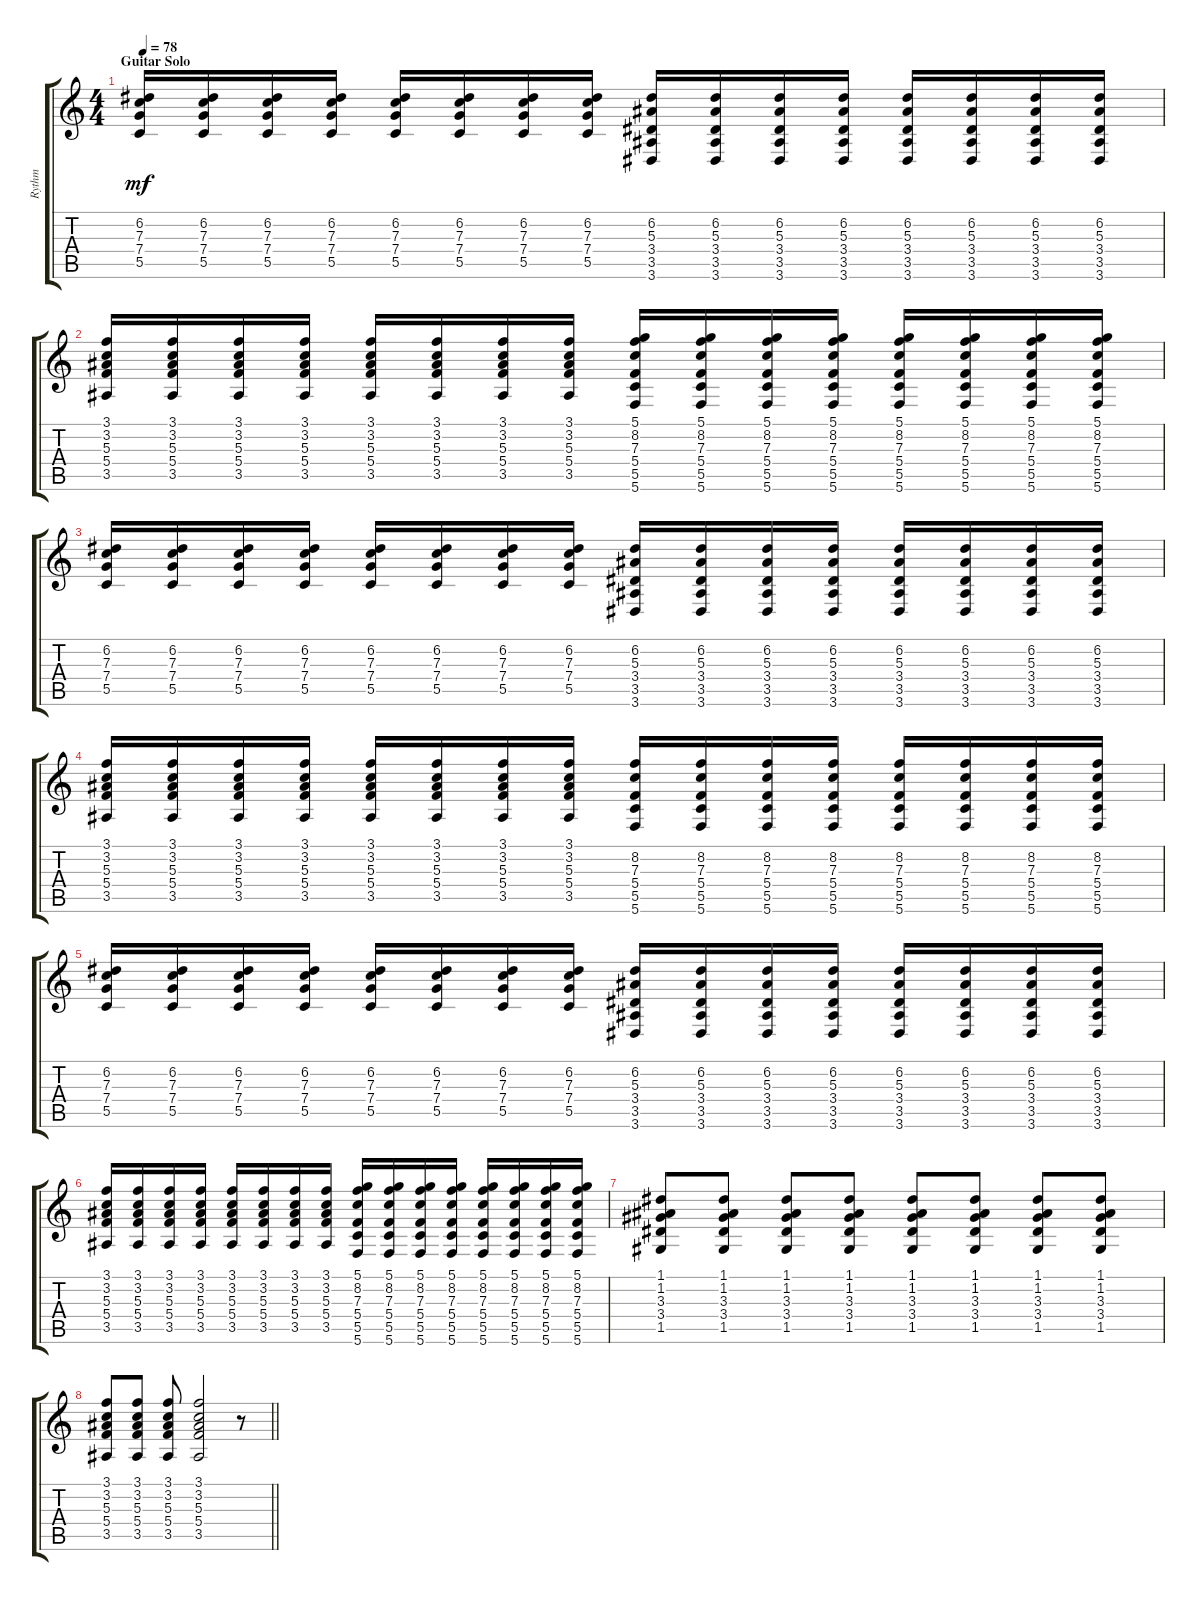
\track ("Rythm" "Rythm") {instrument distortionguitar}
\staff {score tabs}
\tuning (D4 A3 F3 C3 G2 C2) {hide}
\ts (4 4)
\section ("" "Guitar Solo")
\tempo 78
\clef g2
\ks c
(6.2 7.3 7.4 5.5).16{dy mf} (6.2 7.3 7.4 5.5).16 (6.2 7.3 7.4 5.5).16 (6.2 7.3 7.4 5.5).16 (6.2 7.3 7.4 5.5).16 (6.2 7.3 7.4 5.5).16 (6.2 7.3 7.4 5.5).16 (6.2 7.3 7.4 5.5).16 (6.2 5.3 3.4 3.5 3.6).16 (6.2 5.3 3.4 3.5 3.6).16 (6.2 5.3 3.4 3.5 3.6).16 (6.2 5.3 3.4 3.5 3.6).16 (6.2 5.3 3.4 3.5 3.6).16 (6.2 5.3 3.4 3.5 3.6).16 (6.2 5.3 3.4 3.5 3.6).16 (6.2 5.3 3.4 3.5 3.6).16 |
(3.1 3.2 5.3 5.4 3.5).16 (3.1 3.2 5.3 5.4 3.5).16 (3.1 3.2 5.3 5.4 3.5).16 (3.1 3.2 5.3 5.4 3.5).16 (3.1 3.2 5.3 5.4 3.5).16 (3.1 3.2 5.3 5.4 3.5).16 (3.1 3.2 5.3 5.4 3.5).16 (3.1 3.2 5.3 5.4 3.5).16 (5.1 8.2 7.3 5.4 5.5 5.6).16 (5.1 8.2 7.3 5.4 5.5 5.6).16 (5.1 8.2 7.3 5.4 5.5 5.6).16 (5.1 8.2 7.3 5.4 5.5 5.6).16 (5.1 8.2 7.3 5.4 5.5 5.6).16 (5.1 8.2 7.3 5.4 5.5 5.6).16 (5.1 8.2 7.3 5.4 5.5 5.6).16 (5.1 8.2 7.3 5.4 5.5 5.6).16 |
(6.2 7.3 7.4 5.5).16 (6.2 7.3 7.4 5.5).16 (6.2 7.3 7.4 5.5).16 (6.2 7.3 7.4 5.5).16 (6.2 7.3 7.4 5.5).16 (6.2 7.3 7.4 5.5).16 (6.2 7.3 7.4 5.5).16 (6.2 7.3 7.4 5.5).16 (6.2 5.3 3.4 3.5 3.6).16 (6.2 5.3 3.4 3.5 3.6).16 (6.2 5.3 3.4 3.5 3.6).16 (6.2 5.3 3.4 3.5 3.6).16 (6.2 5.3 3.4 3.5 3.6).16 (6.2 5.3 3.4 3.5 3.6).16 (6.2 5.3 3.4 3.5 3.6).16 (6.2 5.3 3.4 3.5 3.6).16 |
(3.1 3.2 5.3 5.4 3.5).16 (3.1 3.2 5.3 5.4 3.5).16 (3.1 3.2 5.3 5.4 3.5).16 (3.1 3.2 5.3 5.4 3.5).16 (3.1 3.2 5.3 5.4 3.5).16 (3.1 3.2 5.3 5.4 3.5).16 (3.1 3.2 5.3 5.4 3.5).16 (3.1 3.2 5.3 5.4 3.5).16 (8.2 7.3 5.4 5.5 5.6).16 (8.2 7.3 5.4 5.5 5.6).16 (8.2 7.3 5.4 5.5 5.6).16 (8.2 7.3 5.4 5.5 5.6).16 (8.2 7.3 5.4 5.5 5.6).16 (8.2 7.3 5.4 5.5 5.6).16 (8.2 7.3 5.4 5.5 5.6).16 (8.2 7.3 5.4 5.5 5.6).16 |
(6.2 7.3 7.4 5.5).16 (6.2 7.3 7.4 5.5).16 (6.2 7.3 7.4 5.5).16 (6.2 7.3 7.4 5.5).16 (6.2 7.3 7.4 5.5).16 (6.2 7.3 7.4 5.5).16 (6.2 7.3 7.4 5.5).16 (6.2 7.3 7.4 5.5).16 (6.2 5.3 3.4 3.5 3.6).16 (6.2 5.3 3.4 3.5 3.6).16 (6.2 5.3 3.4 3.5 3.6).16 (6.2 5.3 3.4 3.5 3.6).16 (6.2 5.3 3.4 3.5 3.6).16 (6.2 5.3 3.4 3.5 3.6).16 (6.2 5.3 3.4 3.5 3.6).16 (6.2 5.3 3.4 3.5 3.6).16 |
(3.1 3.2 5.3 5.4 3.5).16 (3.1 3.2 5.3 5.4 3.5).16 (3.1 3.2 5.3 5.4 3.5).16 (3.1 3.2 5.3 5.4 3.5).16 (3.1 3.2 5.3 5.4 3.5).16 (3.1 3.2 5.3 5.4 3.5).16 (3.1 3.2 5.3 5.4 3.5).16 (3.1 3.2 5.3 5.4 3.5).16 (5.1 8.2 7.3 5.4 5.5 5.6).16 (5.1 8.2 7.3 5.4 5.5 5.6).16 (5.1 8.2 7.3 5.4 5.5 5.6).16 (5.1 8.2 7.3 5.4 5.5 5.6).16 (5.1 8.2 7.3 5.4 5.5 5.6).16 (5.1 8.2 7.3 5.4 5.5 5.6).16 (5.1 8.2 7.3 5.4 5.5 5.6).16 (5.1 8.2 7.3 5.4 5.5 5.6).16 |
(1.1 1.2 3.3 3.4 1.5).8 (1.1 1.2 3.3 3.4 1.5).8 (1.1 1.2 3.3 3.4 1.5).8 (1.1 1.2 3.3 3.4 1.5).8 (1.1 1.2 3.3 3.4 1.5).8 (1.1 1.2 3.3 3.4 1.5).8 (1.1 1.2 3.3 3.4 1.5).8 (1.1 1.2 3.3 3.4 1.5).8 |
\barLineRight lightlight
(3.1 3.2 5.3 5.4 3.5).8 (3.1 3.2 5.3 5.4 3.5).8 (3.1 3.2 5.3 5.4 3.5).8 (3.1 3.2 5.3 5.4 3.5).2 r.8
